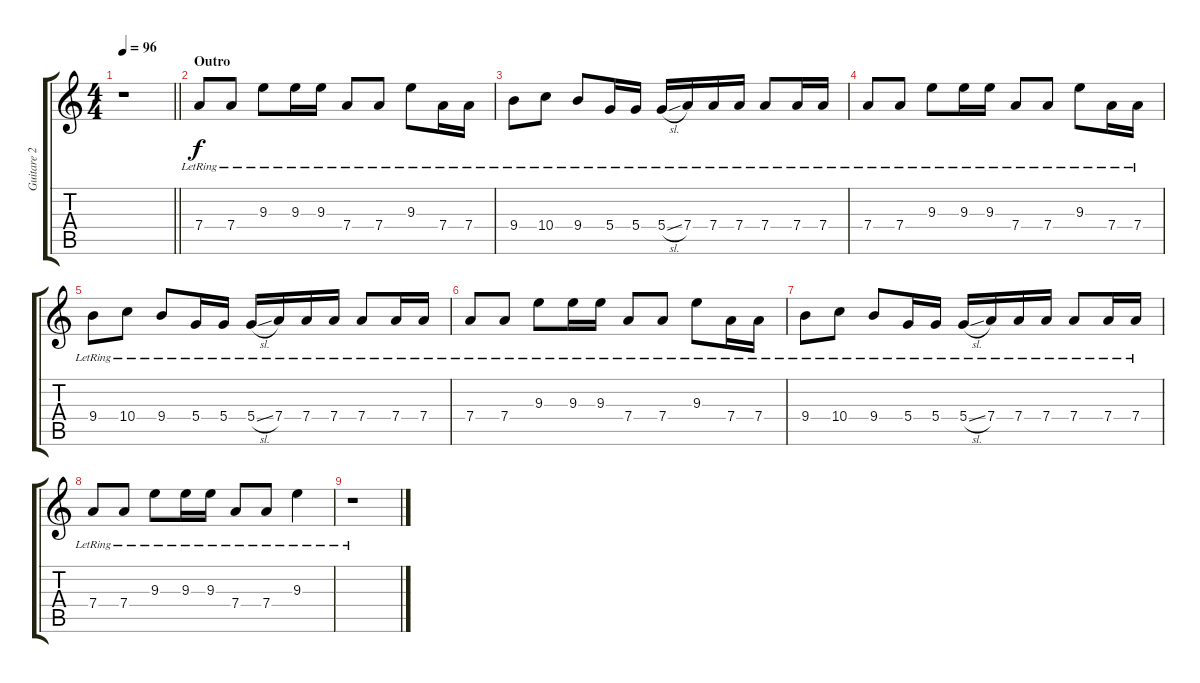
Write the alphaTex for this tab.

\track ("Guitare 2 (clean)" "Guitare 2 ") {instrument acousticguitarsteel}
\staff {score tabs}
\tuning (E4 B3 G3 D3 A2 E2) {hide}
\ts (4 4)
\tempo 96
\clef g2
\barLineRight lightlight
\ks c
r.1{dy f} |
\section ("" "Outro")
7.4{lr}.8 7.4{lr}.8 9.3{lr}.8 9.3{lr}.16 9.3{lr}.16 7.4{lr}.8 7.4{lr}.8 9.3{lr}.8 7.4{lr}.16 7.4{lr}.16 |
9.4{lr}.8 10.4{lr}.8 9.4{lr}.8 5.4{lr}.16 5.4{lr}.16 5.4{sl lr}.16 7.4{lr}.16 7.4{lr}.16 7.4{lr}.16 7.4{lr}.8 7.4{lr}.16 7.4{lr}.16 |
7.4{lr}.8 7.4{lr}.8 9.3{lr}.8 9.3{lr}.16 9.3{lr}.16 7.4{lr}.8 7.4{lr}.8 9.3{lr}.8 7.4{lr}.16 7.4{lr}.16 |
9.4{lr}.8 10.4{lr}.8 9.4{lr}.8 5.4{lr}.16 5.4{lr}.16 5.4{sl lr}.16 7.4{lr}.16 7.4{lr}.16 7.4{lr}.16 7.4{lr}.8 7.4{lr}.16 7.4{lr}.16 |
7.4{lr}.8 7.4{lr}.8 9.3{lr}.8 9.3{lr}.16 9.3{lr}.16 7.4{lr}.8 7.4{lr}.8 9.3{lr}.8 7.4{lr}.16 7.4{lr}.16 |
9.4{lr}.8 10.4{lr}.8 9.4{lr}.8 5.4{lr}.16 5.4{lr}.16 5.4{sl lr}.16 7.4{lr}.16 7.4{lr}.16 7.4{lr}.16 7.4{lr}.8 7.4{lr}.16 7.4{lr}.16 |
7.4{lr}.8 7.4{lr}.8 9.3{lr}.8 9.3{lr}.16 9.3{lr}.16 7.4{lr}.8 7.4{lr}.8 9.3{lr}.4 |
r.1
